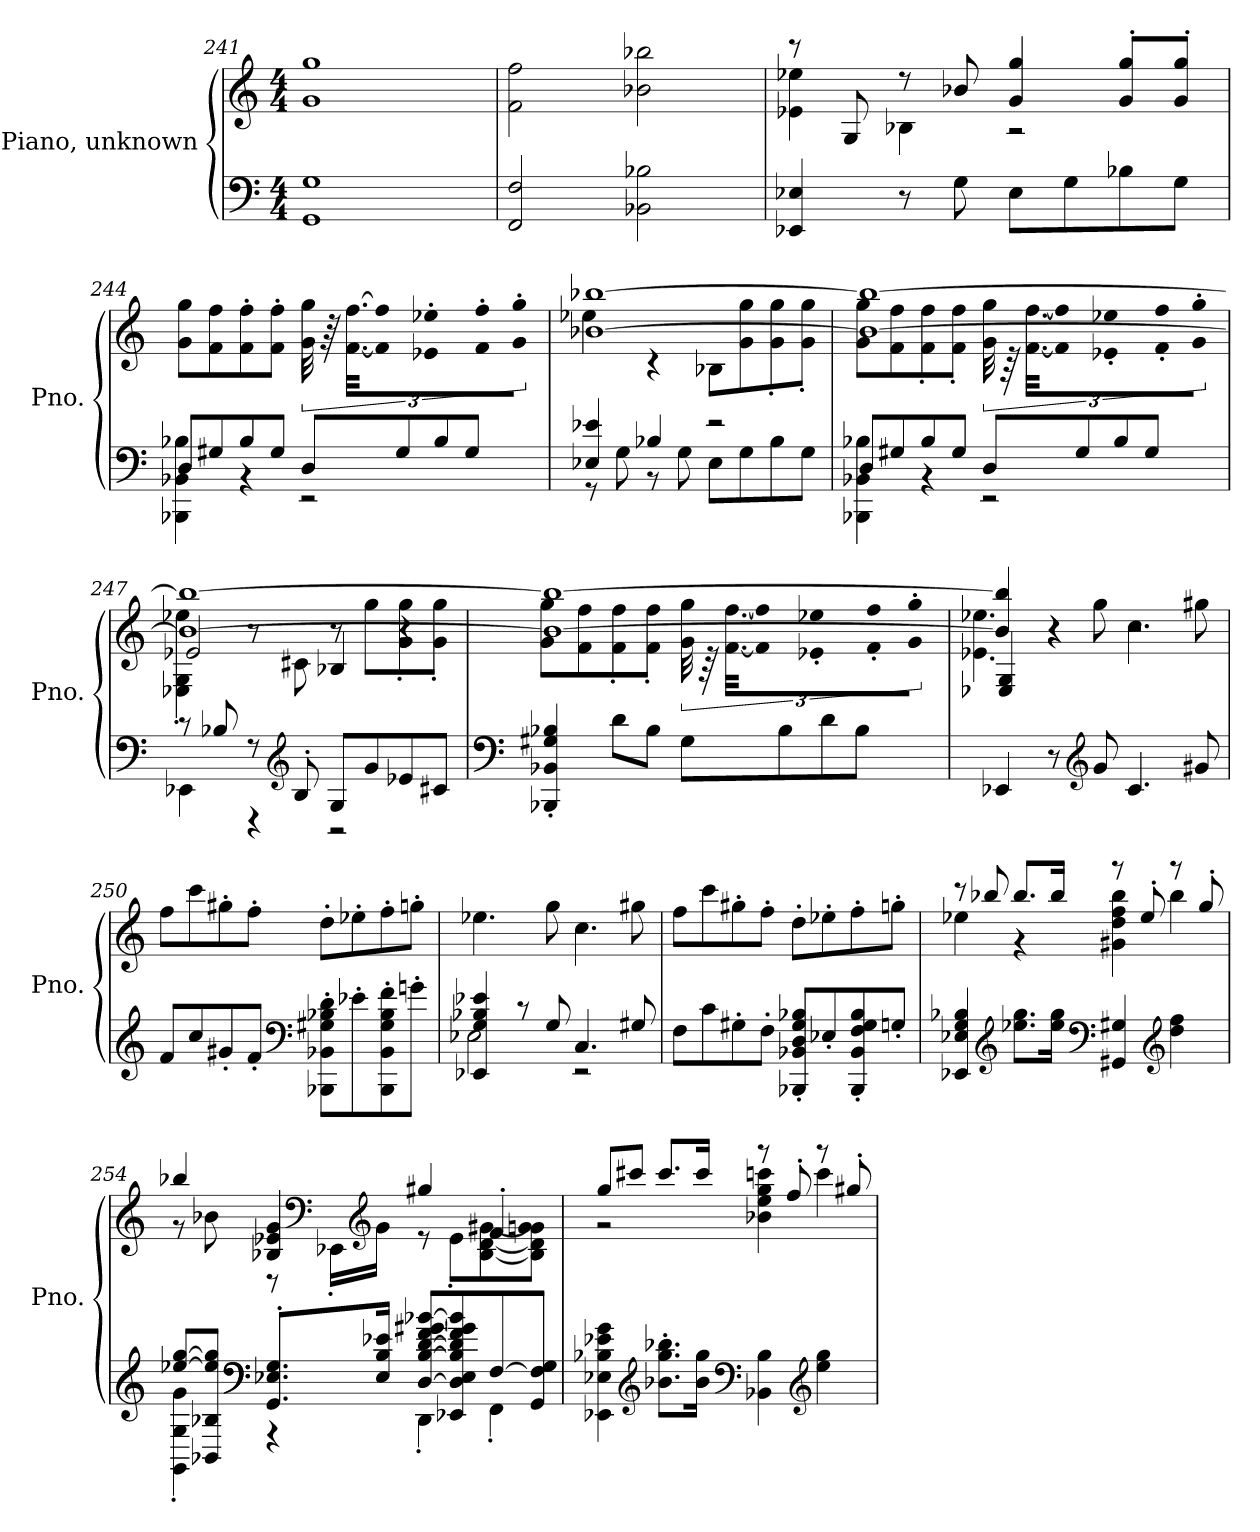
**kern	**kern
*part1	*part1
*staff2	*staff1
*I"Piano, unknown	*
*I'Pno.	*
*clefF4	*clefG2
*k[]	*k[]
*M4/4	*M4/4
=241	=241
1GG 1G	1g 1gg
=242	=242
2FF/ 2F/	2f\ 2ff\
2BB-X\ 2B-X\	2b-X\ 2bb-X\
=243	=243
*	*^
4EE-X/ 4E-X/	8r	4e-X\ 4ee-X\
.	8G/	.
8r	8r	4B-X\
8G\	8b-X/	.
8E-\L	4g/ 4gg/	2r
8G\	.	.
8B-X\	8g/' 8gg/'L	.
8G\J	8g/' 8gg/'J	.
*	*v	*v
!!LO:LB:g=z
=244	=244
*^	*
8D/L	4BBB-X\ 4BB-X\ 4B-X\	8g\ 8gg\L
8G#X/	.	8f\ 8ff\
8B-/	4r	8f\' 8ff\'
8G#/J	.	8f\' 8ff\'J
8D/L	2r	48g\ 48gg\
.	.	96r
.	.	[48.f\ [48.ff\KLL
.	.	16f\] 16ff\]J
8G#/	.	8e-X\' 8ee-X\'
8B-/	.	8f\' 8ff\'
8G#/J	.	8g\' 8gg\'J
=245	=245	=245
*	*	*^
4E-X/ 4e-X/	8r	[1b-X [1bb-X	4ee-X\
.	8G\	.	.
4B-X/	8r	.	4r
.	8G\	.	.
2r	8E-\L	.	8B-X\L
.	8G\	.	8g\ 8gg\
.	8B-\	.	8g\' 8gg\'
.	8G\J	.	8g\' 8gg\'J
=246	=246	=246	=246
8D/L	4BBB-X\ 4BB-X\ 4B-X\	1b-_ 1bb-_	8g\ 8gg\L
8G#X/	.	.	8f\ 8ff\
8B-/	4r	.	8f\' 8ff\'
8G#/J	.	.	8f\' 8ff\'J
8D/L	2r	.	48g\ 48gg\
.	.	.	96r
.	.	.	[48.f\ [48.ff\KLL
.	.	.	16f\] 16ff\]J
8G#/	.	.	8e-X\' 8ee-X\'
8B-/	.	.	8f\' 8ff\'
8G#/J	.	.	8g\' 8gg\'J
!!LO:LB:g=z
=247	=247	=247	=247
*	*	*	*^
8r	4EE-X\	1b-_ 1bb-_	4E-X\' 4G\' 4ee-X\'	2e-X/
8B-X/	.	.	.	.
8r	4r	.	8r	.
*clefG2	*	*	*	*
8B-'/	.	.	8c#X\	.
8G/L	2r	.	8r	4B-X/
8g/	.	.	8gg\L	.
8e-X/	.	.	8g\' 8gg\'	4r
8c#X/J	.	.	8g\' 8gg\'J	.
*v	*v	*	*	*
*	*v	*v	*v
=248	=248
*clefF4	*
*	*^
4BBB-X/' 4BB-X/' 4G#X/' 4B-X/'	1b-_ 1bb-_	8g\ 8gg\L
.	.	8f\ 8ff\
8d\L	.	8f\' 8ff\'
8B-\J	.	8f\' 8ff\'J
8G#\L	.	48g\ 48gg\
.	.	96r
.	.	[48.f\ [48.ff\KLL
.	.	16f\] 16ff\]J
8B-\	.	8e-X\' 8ee-X\'
8d\	.	8f\' 8ff\'
8B-\J	.	8g\' 8gg\'J
=249	=249	=249
*	*	*^
4EE-X/	4b-/] 4bb-/]	4.e-X\ 4.ee-X\	4E-X/ 4G/
8r	4r	.	4r
*clefG2	*	*	*
8g/	.	8gg\	.
4.c/	2r	4.cc\	2r
8g#X/	.	8gg#X\	.
*	*v	*v	*v
!!LO:LB:g=z
=250	=250
8f/L	8ff\L
8cc/	8ccc\
8g#X'/	8gg#X'\
8f'/J	8ff'\J
*clefF4	*
8BBB-X\' 8BB-X\' 8G#X\' 8B-X\' 8d\'L	8dd'\L
8e-X'\	8ee-X'\
8BBB-\' 8BB-\' 8G#\' 8B-\' 8f\'	8ff'\
8gn'\J	8ggn'\J
=251	=251
*^	*
4EE-X/ 4G/ 4B-X/ 4e-X/	2E-X\	4.ee-X\
8r	.	.
8G/	.	8gg\
4.C/	2r	4.cc\
8G#X/	.	8gg#X\
*v	*v	*
=252	=252
8F\L	8ff\L
8c\	8ccc\
8G#X'\	8gg#X'\
8F'\J	8ff'\J
8BBB-X/' 8BB-X/' 8D/' 8G#/' 8B-X/'L	8dd'\L
8E-X'/	8ee-X'\
8BBB-/' 8BB-/' 8F/' 8G#/' 8B-/'	8ff'\
8Gn'/J	8ggn'\J
!!LO:PB:g=z
=253	=253
*	*^
4EE-X/ 4E-X/ 4G/ 4B-X/	8r	4ee-X\
.	8bb-X/	.
*clefG2	*	*
8.ee-X\ 8.gg\L	8.bb-/L	4r
16ee-\ 16gg\Jk	16bb-/Jk	.
*clefF4	*	*
4GG#X/ 4G#X/	8r	4g#X\ 4dd\ 4ff\ 4bb-\
.	8ee-'/	.
*clefG2	*	*
4dd\ 4ff\	8r	4bb-\
.	8gg'/	.
=254	=254	=254
*^	*	*
[8ee-X/ [8gg/L	4GG\' 4G\' 4g\'	4bb-X/	8r
8BB-X/ 8B-X/ 8ee-/] 8gg/]J	.	.	8b-X\
*clefF4	*	*	*
8.GG/' 8.E-X/' 8.G/'L	4r	4B-X/ 4e-X/ 4g/	8r
*	*	*clefF4	*
.	.	.	16EE-X'\LL
*	*	*clefG2	*
16E-/ 16B-/ 16e-X/Jk	.	.	16g\JJ
[8D/ [8B-/ [8d/ [8f/ [8g#X/ [8b-X/L	4DD'\	4gg#X/	8r
8EE-X/ 8D/] 8E-/ 8B-/] 8d/] 8f/] 8g#/] 8b-/]	.	.	8e-'\L
[8F/	4FF'\	4f'/	[8B-\ [8d\ [8g#X\
8GG/ 8F/] 8G/J	.	.	8B-\] 8d\] 8gn\ 8g#\]J
*v	*v	*	*
!!LO:LB:g=z	!!
=255	=255	=255
4EE-X\ 4E-X\ 4B-X\ 4e-X\ 4g\	8gg/L	2r
.	8ccc#X/J	.
*clefG2	*	*
8.b-X\' 8.gg\' 8.bb-X\'L	8.ccc#/L	.
16b-\ 16gg\Jk	16ccc#/Jk	.
*clefF4	*	*
4BB-X\ 4B-\	8r	4b-X\ 4ee\ 4gg\ 4cccn\
.	8ff'/	.
*clefG2	*	*
4ee\ 4gg\	8r	4ccc\
.	8gg#X'/	.
*	*v	*v
=	=
*-	*-
